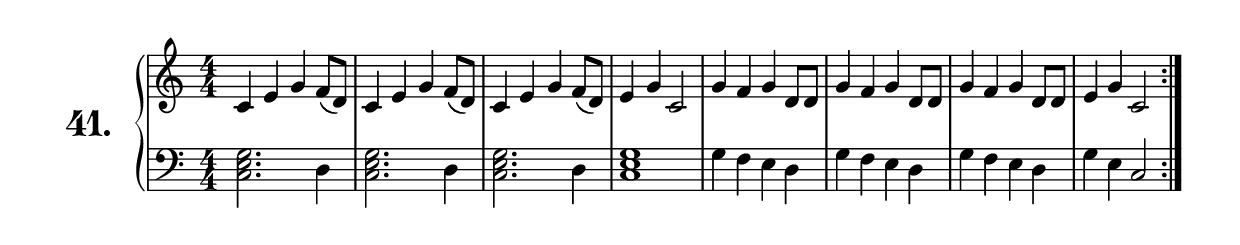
\version "2.18.2"

\score {
  \new PianoStaff  <<
    \set PianoStaff.instrumentName = \markup {
      \huge \bold \number "41." }

    \new Staff = "upper" \with {
      midiInstrument = #"acoustic grand" }

    \relative c' {
      \clef treble
      \key c \major
      \time 4/4
      \numericTimeSignature

      \repeat volta 2 {
        c4 e g f8( d) | %01
        c4 e g f8( d) | %02
        c4 e g f8( d) | %03
        e4 g c,2      | %04
        g'4 f g d8 d  | %05
        g4 f g d8 d   | %06
        g4 f g d8 d   | %07
        e4 g c,2      | %08
      }
    }
    \new Staff = "lower" \with {
      midiInstrument = #"acoustic grand" }

    \relative c {
      \clef bass
      \key c \major
      \time 4/4
      \numericTimeSignature

      \repeat volta 2 {
        <c e g >2. d4 | %01
        <c e g >2. d4 | %02
        <c e g >2. d4 | %03
        <c e g >1     | %04
        g'4 f e d     | %05
        g f e d       | %06
        g f e d       | %07
        g e c2        | %08
      }
    }
  >>
  \layout { }
  \midi { }
  \header {
    composer = "Nathanael Meister; Op.27; Nº.3"
    piece = ""
    %opus = ""
  }
}

